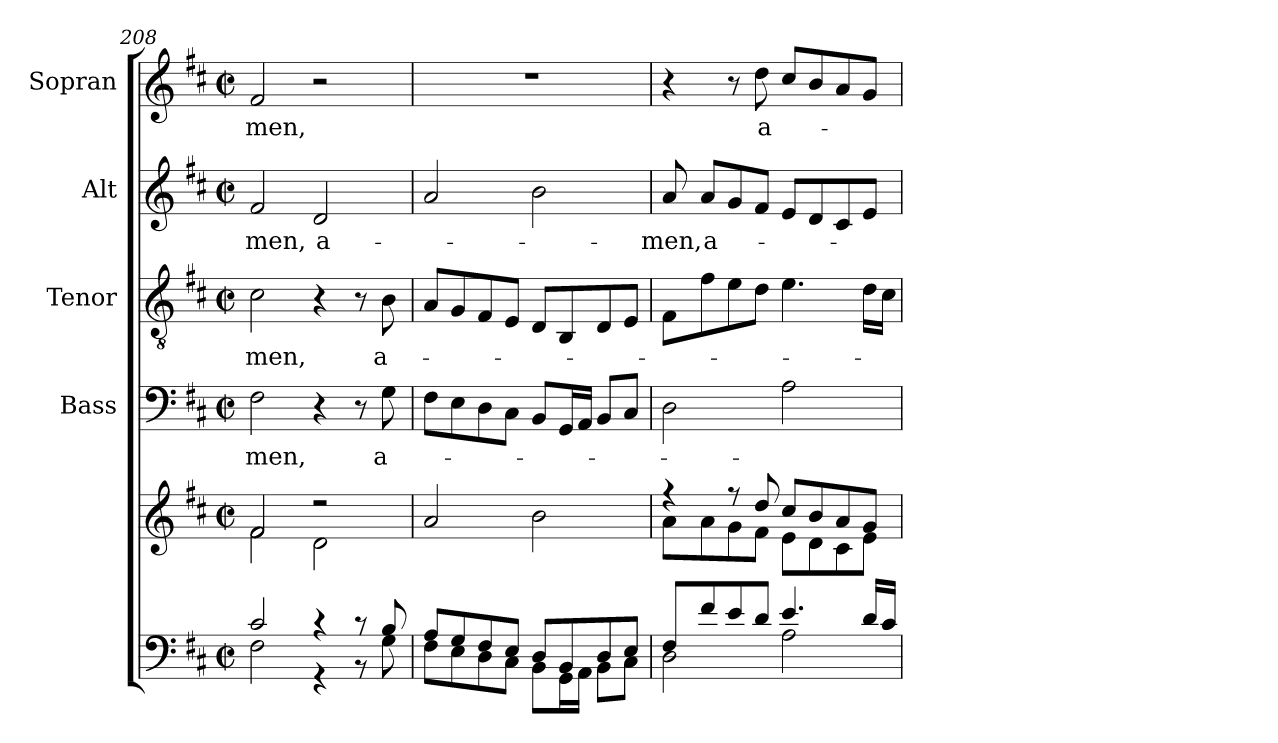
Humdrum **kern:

**kern	**kern	**kern	**text	**kern	**text	**kern	**text	**kern	**text
*part5	*part5	*part4	*part4	*part3	*part3	*part2	*part2	*part1	*part1
*staff6	*staff5	*staff4	*staff4	*staff3	*staff3	*staff2	*staff2	*staff1	*staff1
*	*	*I"Bass	*	*I"Tenor	*	*I"Alt	*	*I"Sopran	*
*	*	*I'B.	*	*I'T.	*	*I'A.	*	*I'S.	*
*clefF4	*clefG2	*clefF4	*	*clefGv2	*	*clefG2	*	*clefG2	*
*k[f#c#]	*k[f#c#]	*k[f#c#]	*	*k[f#c#]	*	*k[f#c#]	*	*k[f#c#]	*
*D:	*D:	*D:	*	*D:	*	*D:	*	*D:	*
*M2/2	*M2/2	*M2/2	*	*M2/2	*	*M2/2	*	*M2/2	*
*met(c|)	*met(c|)	*met(c|)	*	*met(c|)	*	*met(c|)	*	*met(c|)	*
=208	=208	=208	=208	=208	=208	=208	=208	=208	=208
*^	*^	*	*	*	*	*	*	*	*
!	!	!	!	!	!LO:LY:b	!	!LO:LY:b	!	!LO:LY:b	!	!LO:LY:b
2c#/	2F#\	2f#/	2f#\	2F#\	-men,	2c#\	-men,	2f#/	-men,	2f#/	-men,
!	!	!	!	!	!	!	!	!	!LO:LY:b	!	!
4r	4r	2r	2d\	4r	.	4r	.	2d/	a-	2r	.
8r	8r	.	.	8r	.	8r	.	.	.	.	.
!	!	!	!	!	!LO:LY:b	!	!LO:LY:b	!	!	!	!
8B/	8G\	.	.	8G\	a-	8B\	a-	.	.	.	.
*	*	*v	*v	*	*	*	*	*	*	*	*
=209	=209	=209	=209	=209	=209	=209	=209	=209	=209	=209
8A/L	8F#\L	2a/	8F#\L	.	8A/L	.	2a/	.	1r	.
8G/	8E\	.	8E\	.	8G/	.	.	.	.	.
8F#/	8D\	.	8D\	.	8F#/	.	.	.	.	.
8E/J	8C#\J	.	8C#\J	.	8E/J	.	.	.	.	.
8D/L	8BB\L	2b\	8BB/L	.	8D/L	.	2b\	.	.	.
8BB/	16GG\L	.	16GG/L	.	8BB/	.	.	.	.	.
.	16AA\JJ	.	16AA/JJ	.	.	.	.	.	.	.
8D/	8BB\L	.	8BB/L	.	8D/	.	.	.	.	.
8E/J	8C#\J	.	8C#/J	.	8E/J	.	.	.	.	.
!!LO:LB:g=z
=210	=210	=210	=210	=210	=210	=210	=210	=210	=210	=210
*	*	*^	*	*	*	*	*	*	*	*
!	!	!	!	!	!	!	!	!	!LO:LY:b	!	!
8F#/L	2D\	4rff	8a\L	2D\	.	8F#\L	.	8a/	-men,	4r	.
!	!	!	!	!	!	!	!	!	!LO:LY:b	!	!
8f#/	.	.	8a\	.	.	8f#\	.	8a/L	a-	.	.
8e/	.	8ree	8g\	.	.	8e\	.	8g/	.	8r	.
!	!	!	!	!	!	!	!	!	!	!	!LO:LY:b
8d/J	.	8dd/	8f#\J	.	.	8d\J	.	8f#/J	.	8dd\	a-
4.e/	2A\	8cc#/L	8e\L	2A\	.	4.e\	.	8e/L	.	8cc#/L	.
.	.	8b/	8d\	.	.	.	.	8d/	.	8b/	.
.	.	8a/	8c#\	.	.	.	.	8c#/	.	8a/	.
16d/LL	.	8g/J	8e\J	.	.	16d\LL	.	8e/J	.	8g/J	.
16c#/JJ	.	.	.	.	.	16c#\JJ	.	.	.	.	.
*v	*v	*	*	*	*	*	*	*	*	*	*
*	*v	*v	*	*	*	*	*	*	*	*
=	=	=	=	=	=	=	=	=	=
*-	*-	*-	*-	*-	*-	*-	*-	*-	*-
